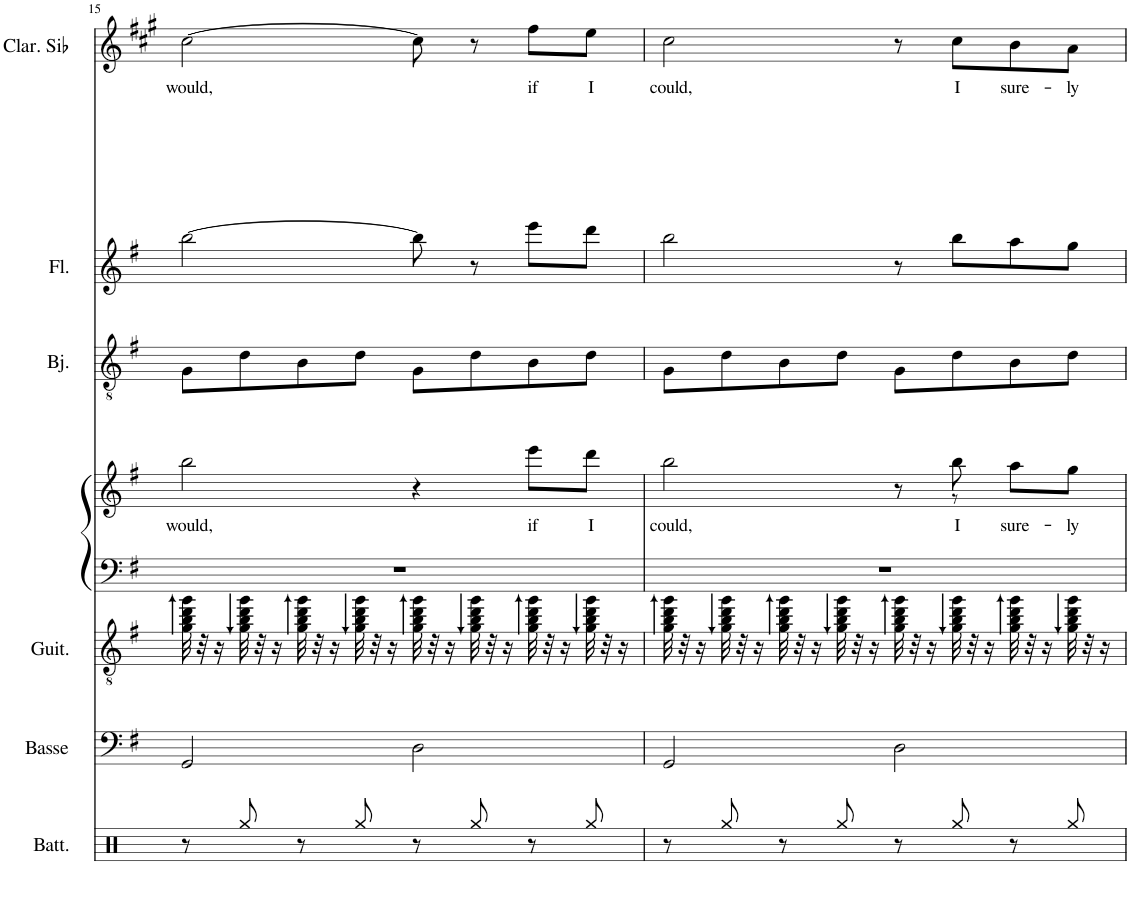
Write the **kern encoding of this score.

**kern	**kern	**kern	**kern	**kern	**text	**kern	**kern	**kern	**text
*part7	*part6	*part5	*part4	*part4	*part4	*part3	*part2	*part1	*part1
*staff8	*staff7	*staff6	*staff5	*staff4	*staff4	*staff3	*staff2	*staff1	*staff1
*I"Batterie	*I"Basse acoustique	*I"Guitare classique	*I"Piano-chant	*	*	*I"Banjo	*I"Flûte	*I"Clarinette en Sib	*
*I'Batt.	*I'Basse	*I'Guit.	*I'Pno	*	*	*I'Bj.	*I'Fl.	*I'Clar. Sib	*
!!LO:PB:g=z
*clefX	*clefF4	*clefGv2	*clefF4	*clefG2	*	*clefGv2	*clefG2	*clefG2	*
*	*Trd7c12	*	*	*	*	*	*	*Trd1c2	*
*k[f#]	*k[f#]	*k[f#]	*k[f#]	*k[f#]	*	*k[f#]	*k[f#]	*k[f#c#g#]	*
*M4/4	*M4/4	*M4/4	*M4/4	*M4/4	*	*M4/4	*M4/4	*M4/4	*
=15	=15	=15	=15	=15	=15	=15	=15	=15	=15
!	!	!	!	!	!LO:LY:b	!	!	!	!LO:LY:b
8r	2GG/	32g\ 32b\ 32dd\ 32gg\	1r	2bb\	would,	8G\L	[2bb\	[2cc#\	would,
.	.	32r	.	.	.	.	.	.	.
.	.	16r	.	.	.	.	.	.	.
8Rgg/	.	32g\ 32b\ 32dd\ 32gg\	.	.	.	8d\	.	.	.
.	.	32r	.	.	.	.	.	.	.
.	.	16r	.	.	.	.	.	.	.
8r	.	32g\ 32b\ 32dd\ 32gg\	.	.	.	8B\	.	.	.
.	.	32r	.	.	.	.	.	.	.
.	.	16r	.	.	.	.	.	.	.
8Rgg/	.	32g\ 32b\ 32dd\ 32gg\	.	.	.	8d\J	.	.	.
.	.	32r	.	.	.	.	.	.	.
.	.	16r	.	.	.	.	.	.	.
8r	2D\	32g\ 32b\ 32dd\ 32gg\	.	4r	.	8G\L	8bb\]	8cc#\]	.
.	.	32r	.	.	.	.	.	.	.
.	.	16r	.	.	.	.	.	.	.
8Rgg/	.	32g\ 32b\ 32dd\ 32gg\	.	.	.	8d\	8r	8r	.
.	.	32r	.	.	.	.	.	.	.
.	.	16r	.	.	.	.	.	.	.
!	!	!	!	!	!LO:LY:b	!	!	!	!LO:LY:b
8r	.	32g\ 32b\ 32dd\ 32gg\	.	8eee\L	if	8B\	8eee\L	8ff#\L	if
.	.	32r	.	.	.	.	.	.	.
.	.	16r	.	.	.	.	.	.	.
!	!	!	!	!	!LO:LY:b	!	!	!	!LO:LY:b
8Rgg/	.	32g\ 32b\ 32dd\ 32gg\	.	8ddd\J	I	8d\J	8ddd\J	8ee\J	I
.	.	32r	.	.	.	.	.	.	.
.	.	16r	.	.	.	.	.	.	.
=16	=16	=16	=16	=16	=16	=16	=16	=16	=16
!	!	!	!	!	!LO:LY:b	!	!	!	!LO:LY:b
*	*	*	*	*^	*	*	*	*	*
8r	2GG/	32g\ 32b\ 32dd\ 32gg\	1r	2bb\	8ryy	could,	8G\L	2bb\	2cc#\	could,
.	.	32r	.	.	.	.	.	.	.	.
.	.	16r	.	.	.	.	.	.	.	.
*	*	*	*	*v	*v	*	*	*	*	*
8Rgg/	.	32g\ 32b\ 32dd\ 32gg\	.	.	.	8d\	.	.	.
.	.	32r	.	.	.	.	.	.	.
.	.	16r	.	.	.	.	.	.	.
8r	.	32g\ 32b\ 32dd\ 32gg\	.	.	.	8B\	.	.	.
.	.	32r	.	.	.	.	.	.	.
.	.	16r	.	.	.	.	.	.	.
8Rgg/	.	32g\ 32b\ 32dd\ 32gg\	.	.	.	8d\J	.	.	.
.	.	32r	.	.	.	.	.	.	.
.	.	16r	.	.	.	.	.	.	.
8r	2D\	32g\ 32b\ 32dd\ 32gg\	.	8r	.	8G\L	8r	8r	.
.	.	32r	.	.	.	.	.	.	.
.	.	16r	.	.	.	.	.	.	.
!	!	!	!	!	!LO:LY:b	!	!	!	!LO:LY:b
*	*	*	*	*^	*	*	*	*	*
8Rgg/	.	32g\ 32b\ 32dd\ 32gg\	.	8bb\	8r	I	8d\	8bb\L	8cc#\L	I
.	.	32r	.	.	.	.	.	.	.	.
.	.	16r	.	.	.	.	.	.	.	.
!	!	!	!	!	!	!LO:LY:b	!	!	!	!LO:LY:b
8r	.	32g\ 32b\ 32dd\ 32gg\	.	8aa\L	4ryy	sure-	8B\	8aa\	8b\	sure-
.	.	32r	.	.	.	.	.	.	.	.
.	.	16r	.	.	.	.	.	.	.	.
!	!	!	!	!	!	!LO:LY:b	!	!	!	!LO:LY:b
8Rgg/	.	32g\ 32b\ 32dd\ 32gg\	.	8gg\J	.	-ly	8d\J	8gg\J	8a\J	-ly
.	.	32r	.	.	.	.	.	.	.	.
.	.	16r	.	.	.	.	.	.	.	.
*	*	*	*	*v	*v	*	*	*	*	*
=	=	=	=	=	=	=	=	=	=
*-	*-	*-	*-	*-	*-	*-	*-	*-	*-
